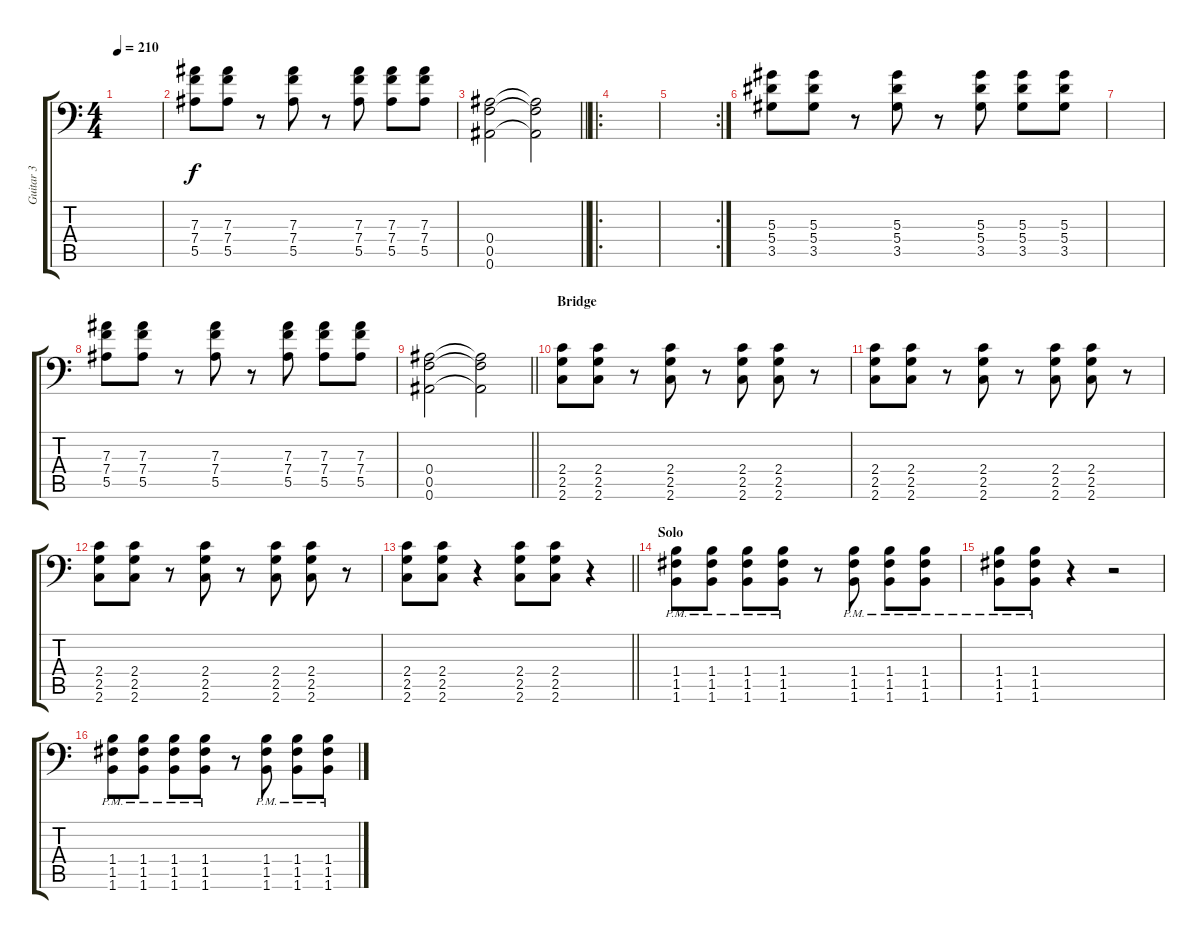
\track ("Guitar 3" "Guitar 3") {instrument distortionguitar}
\staff {score tabs}
\tuning (C4 G3 Eb3 Bb2 F2 Bb1) {hide}
\ts (4 4)
\tempo 210
\clef f4
\ks c
|
(7.3 7.4 5.5).8 (7.3 7.4 5.5).8 r.8 (7.3 7.4 5.5).8 r.8 (7.3 7.4 5.5).8 (7.3 7.4 5.5).8 (7.3 7.4 5.5).8 |
\barLineRight lightlight
(0.4 0.5 0.6).2 (0.4{t} 0.5{t} 0.6{t}).2 |
\ro
|
\rc 2
|
(5.3 5.4 3.5).8 (5.3 5.4 3.5).8 r.8 (5.3 5.4 3.5).8 r.8 (5.3 5.4 3.5).8 (5.3 5.4 3.5).8 (5.3 5.4 3.5).8 |
|
(7.3 7.4 5.5).8 (7.3 7.4 5.5).8 r.8 (7.3 7.4 5.5).8 r.8 (7.3 7.4 5.5).8 (7.3 7.4 5.5).8 (7.3 7.4 5.5).8 |
\barLineRight lightlight
(0.4 0.5 0.6).2 (0.4{t} 0.5{t} 0.6{t}).2 |
\section ("" "Bridge")
(2.4 2.5 2.6).8 (2.4 2.5 2.6).8 r.8 (2.4 2.5 2.6).8 r.8 (2.4 2.5 2.6).8 (2.4 2.5 2.6).8 r.8 |
(2.4 2.5 2.6).8 (2.4 2.5 2.6).8 r.8 (2.4 2.5 2.6).8 r.8 (2.4 2.5 2.6).8 (2.4 2.5 2.6).8 r.8 |
(2.4 2.5 2.6).8 (2.4 2.5 2.6).8 r.8 (2.4 2.5 2.6).8 r.8 (2.4 2.5 2.6).8 (2.4 2.5 2.6).8 r.8 |
\barLineRight lightlight
(2.4 2.5 2.6).8 (2.4 2.5 2.6).8 r.4 (2.4 2.5 2.6).8 (2.4 2.5 2.6).8 r.4 |
\section ("" "Solo ")
(1.4{pm} 1.5{pm} 1.6{pm}).8 (1.4{pm} 1.5{pm} 1.6{pm}).8 (1.4{pm} 1.5{pm} 1.6{pm}).8 (1.4{pm} 1.5{pm} 1.6{pm}).8 r.8 (1.4{pm} 1.5{pm} 1.6{pm}).8 (1.4{pm} 1.5{pm} 1.6{pm}).8 (1.4{pm} 1.5{pm} 1.6{pm}).8 |
(1.4{pm} 1.5{pm} 1.6{pm}).8 (1.4{pm} 1.5{pm} 1.6{pm}).8 r.4 r.2 |
(1.4{pm} 1.5{pm} 1.6{pm}).8 (1.4{pm} 1.5{pm} 1.6{pm}).8 (1.4{pm} 1.5{pm} 1.6{pm}).8 (1.4{pm} 1.5{pm} 1.6{pm}).8 r.8 (1.4{pm} 1.5{pm} 1.6{pm}).8 (1.4{pm} 1.5{pm} 1.6{pm}).8 (1.4{pm} 1.5{pm} 1.6{pm}).8
